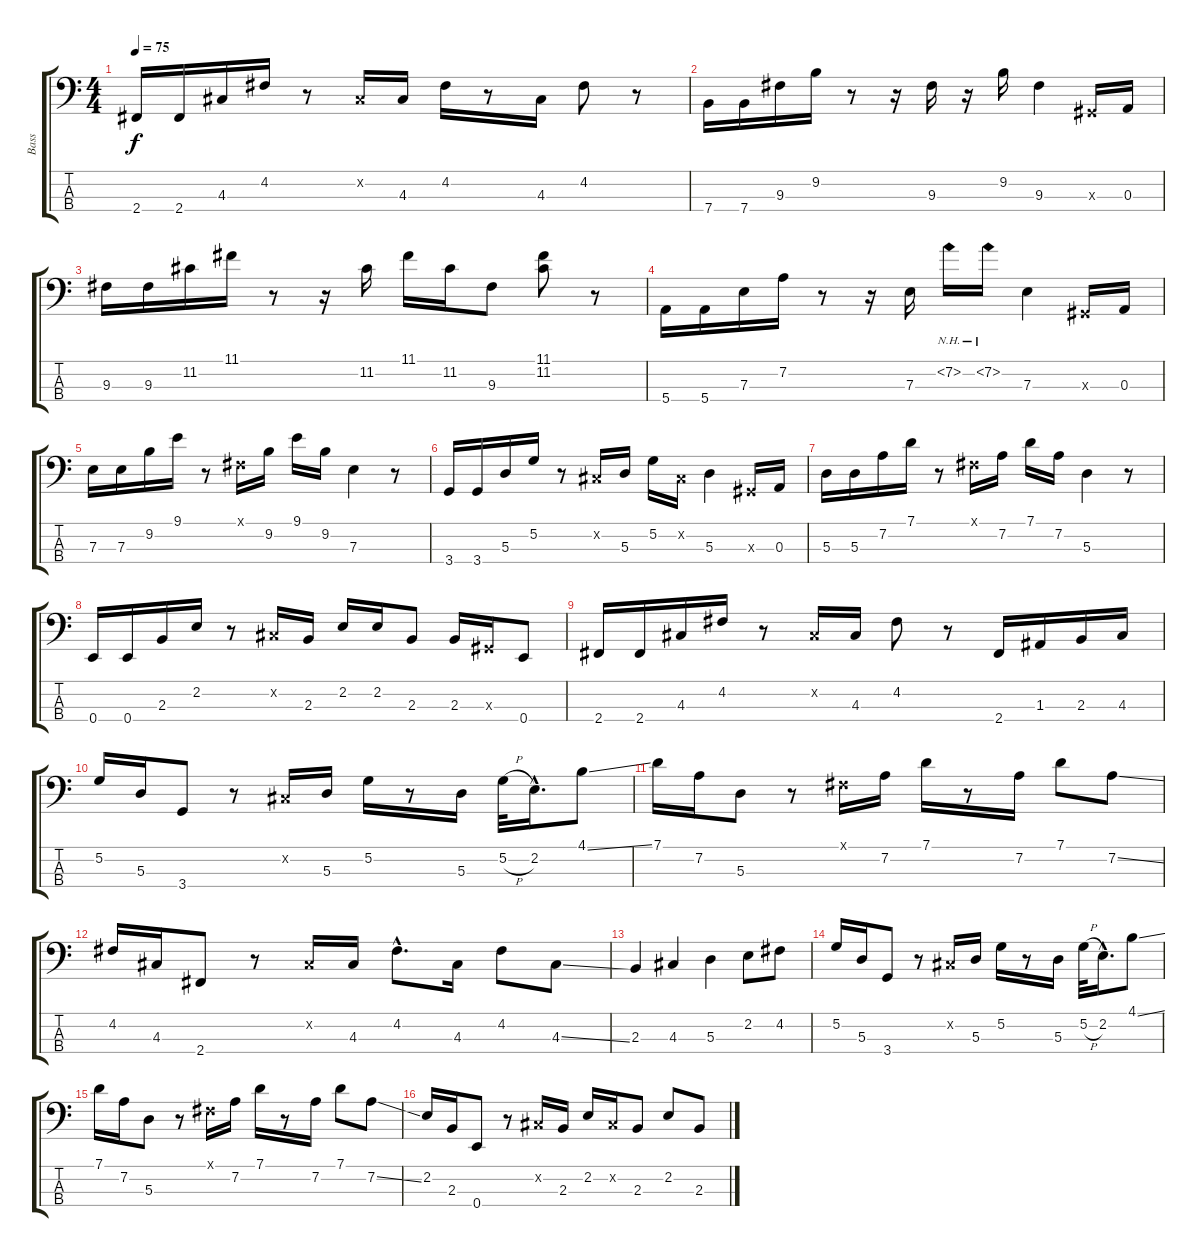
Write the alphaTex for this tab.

\track ("Bass" "Bass") {instrument acousticbass}
\staff {score tabs}
\tuning (G2 D2 A1 E1) {hide}
\ts (4 4)
\tempo 75
\clef f4
\ks c
2.4.16{dy f} 2.4.16 4.3.16 4.2.16 r.8 -1.2{x}.16 4.3.16 4.2.16 r.8 4.3.16 4.2.8 r.8 |
7.4.16 7.4.16 9.3.16 9.2.16 r.8 r.16 9.3.16 r.16 9.2.16 9.3.4 -1.3{x}.16 0.3.16 |
9.3.16 9.3.16 11.2.16 11.1.16 r.8 r.16 11.2.16 11.1.16 11.2.16 9.3.8 (11.1 11.2).8 r.8 |
5.4.16 5.4.16 7.3.16 7.2.16 r.8 r.16 7.3.16 7.2{nh}.16 7.2{nh}.16 7.3.4 -1.3{x}.16 0.3.16 |
7.3.16 7.3.16 9.2.16 9.1.16 r.8 -1.1{x}.16 9.2.16 9.1.16 9.2.16 7.3.4 r.8 |
3.4.16 3.4.16 5.3.16 5.2.16 r.8 -1.2{x}.16 5.3.16 5.2.16 -1.2{x}.16 5.3.4 -1.3{x}.16 0.3.16 |
5.3.16 5.3.16 7.2.16 7.1.16 r.8 -1.1{x}.16 7.2.16 7.1.16 7.2.16 5.3.4 r.8 |
0.4.16 0.4.16 2.3.16 2.2.16 r.8 -1.2{x}.16 2.3.16 2.2.16 2.2.16 2.3.8 2.3.16 -1.3{x}.16 0.4.8 |
2.4.16 2.4.16 4.3.16 4.2.16 r.8 -1.2{x}.16 4.3.16 4.2.8 r.8 2.4.16 1.3.16 2.3.16 4.3.16 |
5.2.16 5.3.16 3.4.8 r.8 -1.2{x}.16 5.3.16 5.2.16 r.8 5.3.16 5.2{h}.32 2.2{hac}.16{d} 4.1{ss}.8 |
7.1.16 7.2.16 5.3.8 r.8 -1.1{x}.16 7.2.16 7.1.16 r.8 7.2.16 7.1.8 7.2{ss}.8 |
4.2.16 4.3.16 2.4.8 r.8 -1.2{x}.16 4.3.16 4.2{hac}.8{d} 4.3.16 4.2.8 4.3{ss}.8 |
2.3.4 4.3.4 5.3.4 2.2.8 4.2.8 |
5.2.16 5.3.16 3.4.8 r.8 -1.2{x}.16 5.3.16 5.2.16 r.8 5.3.16 5.2{h}.32 2.2{hac}.16{d} 4.1{ss}.8 |
7.1.16 7.2.16 5.3.8 r.8 -1.1{x}.16 7.2.16 7.1.16 r.8 7.2.16 7.1.8 7.2{ss}.8 |
2.2.16 2.3.16 0.4.8 r.8 -1.2{x}.16 2.3.16 2.2.16 -1.2{x}.16 2.3.8 2.2.8 2.3.8
